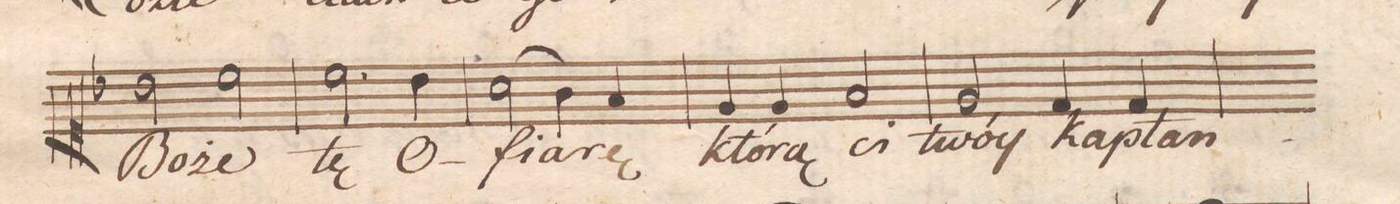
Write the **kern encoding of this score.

**kern	**text	**dynam
*I"Soprano.	*	*
*clefC1	*	*
*k[b-]	*	*
*met(c|)	*	*
*M2/2	*	*
2b-\	Bo-	.
2cc\	-że	.
=52	=52	=52
2.cc\	tę	.
4b-\	o-	.
=53	=53	=53
(2a\	-fia-	.
4g\)	.	.
4f/	-rę	.
=54	=54	=54
4e/	któ-	.
4e/	-rą	.
2f/	ci	.
=55	=55	=55
2e/	twóy	.
4d/	kap-	.
4d/	-łan	.
=56	=56	=56
*-	*-	*-
